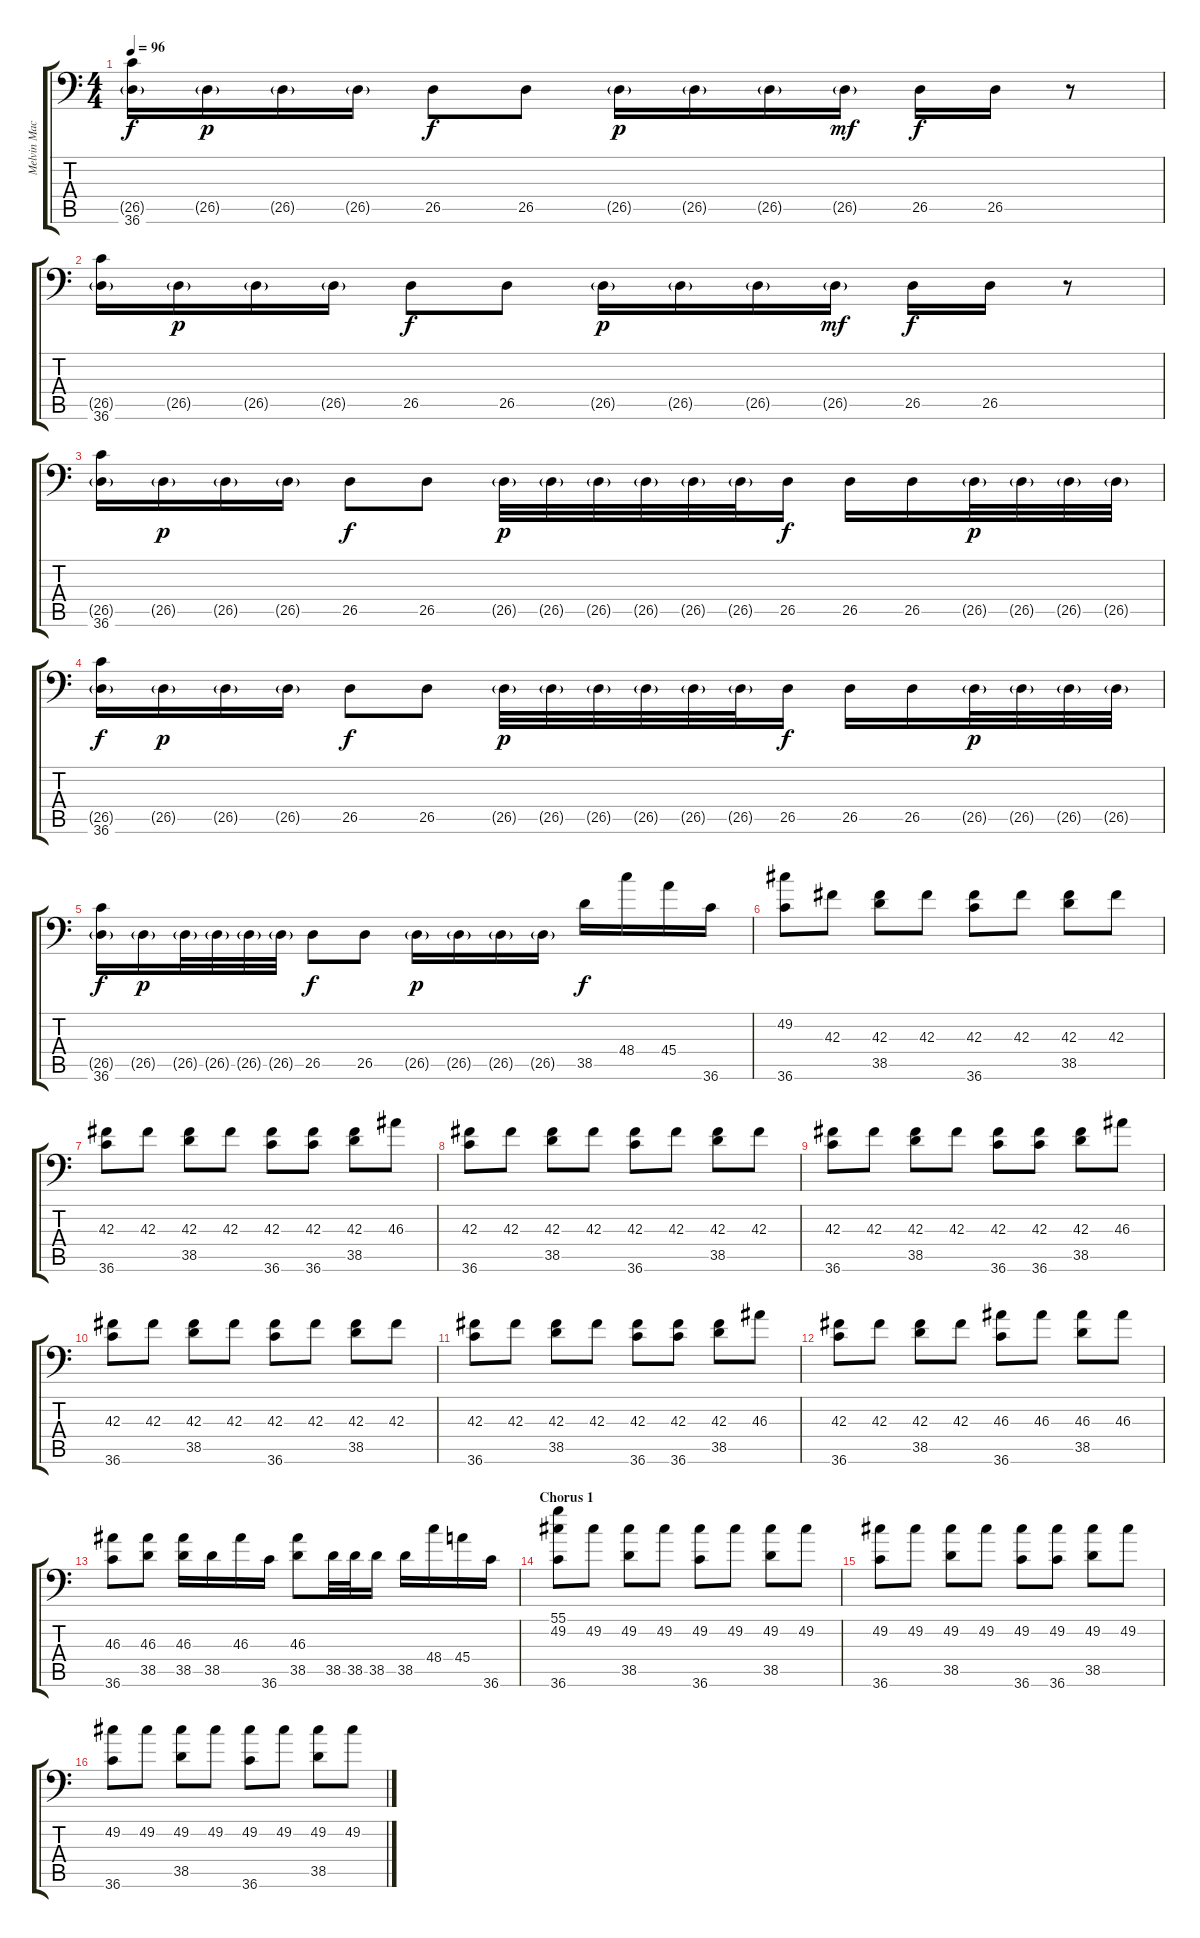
\track ("Melvin Macatiag" "Melvin Mac") {instrument acousticgrandpiano}
\staff {score tabs}
\tuning (C-1 C-1 C-1 C-1 C-1 C-1) {hide}
\ts (4 4)
\tempo 96
\clef f4
\ks c
(26.5{g} 36.6).16{dy f} 26.5{g}.16{dy p} 26.5{g}.16 26.5{g}.16 26.5.8{dy f} 26.5.8 26.5{g}.16{dy p} 26.5{g}.16 26.5{g}.16 26.5{g}.16{dy mf} 26.5.16{dy f} 26.5.16 r.8 |
(26.5{g} 36.6).16 26.5{g}.16{dy p} 26.5{g}.16 26.5{g}.16 26.5.8{dy f} 26.5.8 26.5{g}.16{dy p} 26.5{g}.16 26.5{g}.16 26.5{g}.16{dy mf} 26.5.16{dy f} 26.5.16 r.8 |
(26.5{g} 36.6).16 26.5{g}.16{dy p} 26.5{g}.16 26.5{g}.16 26.5.8{dy f} 26.5.8 26.5{g}.32{dy p} 26.5{g}.32 26.5{g}.32 26.5{g}.32 26.5{g}.32 26.5{g}.32 26.5.16{dy f} 26.5.16 26.5.16 26.5{g}.32{dy p} 26.5{g}.32 26.5{g}.32 26.5{g}.32 |
(26.5{g} 36.6).16{dy f} 26.5{g}.16{dy p} 26.5{g}.16 26.5{g}.16 26.5.8{dy f} 26.5.8 26.5{g}.32{dy p} 26.5{g}.32 26.5{g}.32 26.5{g}.32 26.5{g}.32 26.5{g}.32 26.5.16{dy f} 26.5.16 26.5.16 26.5{g}.32{dy p} 26.5{g}.32 26.5{g}.32 26.5{g}.32 |
(26.5{g} 36.6).16{dy f} 26.5{g}.16{dy p} 26.5{g}.32 26.5{g}.32 26.5{g}.32 26.5{g}.32 26.5.8{dy f} 26.5.8 26.5{g}.16{dy p} 26.5{g}.16 26.5{g}.16 26.5{g}.16 38.5.16{dy f} 48.4.16 45.4.16 36.6.16 |
(49.2 36.6).8 42.3.8 (42.3 38.5).8 42.3.8 (42.3 36.6).8 42.3.8 (42.3 38.5).8 42.3.8 |
(42.3 36.6).8 42.3.8 (42.3 38.5).8 42.3.8 (42.3 36.6).8 (42.3 36.6).8 (42.3 38.5).8 46.3.8 |
(42.3 36.6).8 42.3.8 (42.3 38.5).8 42.3.8 (42.3 36.6).8 42.3.8 (42.3 38.5).8 42.3.8 |
(42.3 36.6).8 42.3.8 (42.3 38.5).8 42.3.8 (42.3 36.6).8 (42.3 36.6).8 (42.3 38.5).8 46.3.8 |
(42.3 36.6).8 42.3.8 (42.3 38.5).8 42.3.8 (42.3 36.6).8 42.3.8 (42.3 38.5).8 42.3.8 |
(42.3 36.6).8 42.3.8 (42.3 38.5).8 42.3.8 (42.3 36.6).8 (42.3 36.6).8 (42.3 38.5).8 46.3.8 |
(42.3 36.6).8 42.3.8 (42.3 38.5).8 42.3.8 (46.3 36.6).8 46.3.8 (46.3 38.5).8 46.3.8 |
(46.3 36.6).8 (46.3 38.5).8 (46.3 38.5).16 38.5.16 46.3.16 36.6.16 (46.3 38.5).8 38.5.32 38.5.32 38.5.16 38.5.16 48.4.16 45.4.16 36.6.16 |
\section ("" "Chorus 1")
(55.1 49.2 36.6).8 49.2.8 (49.2 38.5).8 49.2.8 (49.2 36.6).8 49.2.8 (49.2 38.5).8 49.2.8 |
(49.2 36.6).8 49.2.8 (49.2 38.5).8 49.2.8 (49.2 36.6).8 (49.2 36.6).8 (49.2 38.5).8 49.2.8 |
(49.2 36.6).8 49.2.8 (49.2 38.5).8 49.2.8 (49.2 36.6).8 49.2.8 (49.2 38.5).8 49.2.8
